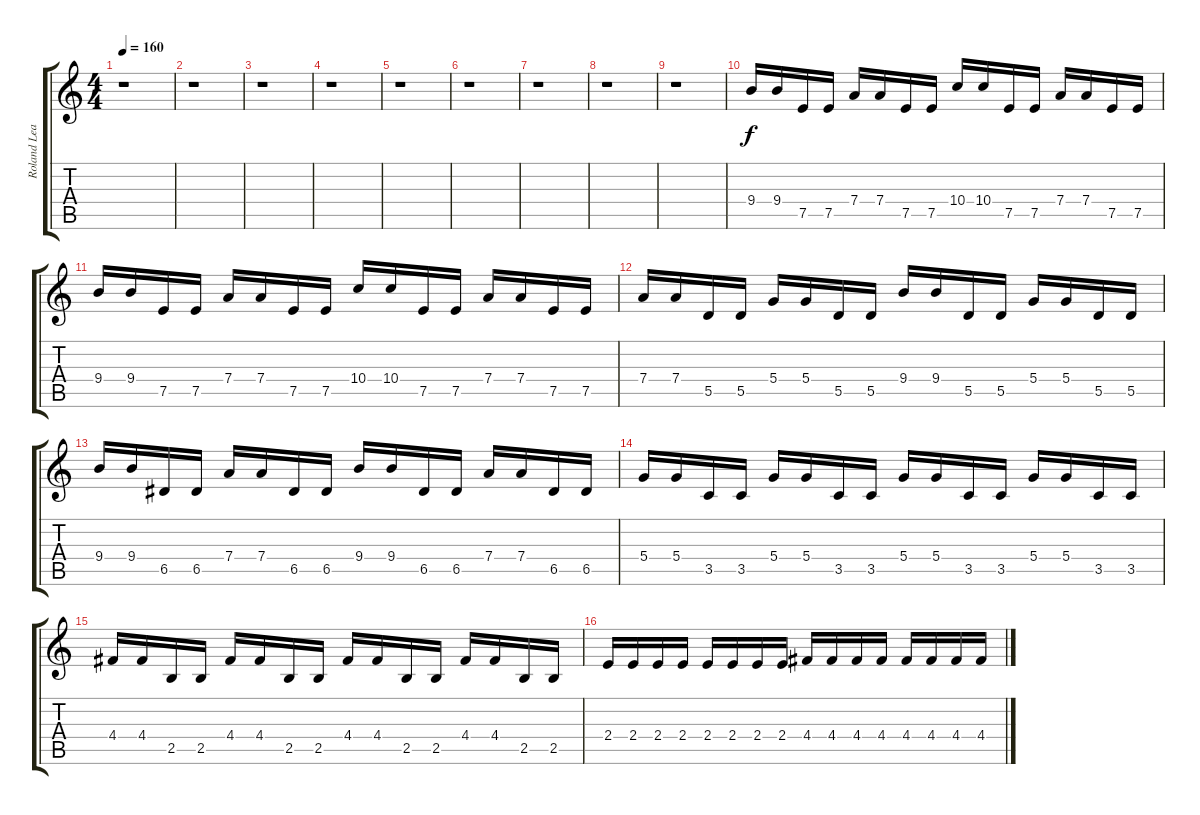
\track ("Roland Lead" "Roland Lea") {instrument overdrivenguitar}
\staff {score tabs}
\tuning (E4 B3 G3 D3 A2 E2) {hide}
\ts (4 4)
\tempo 160
\clef g2
\ks c
r.1{dy f} |
r.1 |
r.1 |
r.1 |
r.1 |
r.1 |
r.1 |
r.1 |
r.1 |
9.4.16 9.4.16 7.5.16 7.5.16 7.4.16 7.4.16 7.5.16 7.5.16 10.4.16 10.4.16 7.5.16 7.5.16 7.4.16 7.4.16 7.5.16 7.5.16 |
9.4.16 9.4.16 7.5.16 7.5.16 7.4.16 7.4.16 7.5.16 7.5.16 10.4.16 10.4.16 7.5.16 7.5.16 7.4.16 7.4.16 7.5.16 7.5.16 |
7.4.16 7.4.16 5.5.16 5.5.16 5.4.16 5.4.16 5.5.16 5.5.16 9.4.16 9.4.16 5.5.16 5.5.16 5.4.16 5.4.16 5.5.16 5.5.16 |
9.4.16 9.4.16 6.5.16 6.5.16 7.4.16 7.4.16 6.5.16 6.5.16 9.4.16 9.4.16 6.5.16 6.5.16 7.4.16 7.4.16 6.5.16 6.5.16 |
5.4.16 5.4.16 3.5.16 3.5.16 5.4.16 5.4.16 3.5.16 3.5.16 5.4.16 5.4.16 3.5.16 3.5.16 5.4.16 5.4.16 3.5.16 3.5.16 |
4.4.16 4.4.16 2.5.16 2.5.16 4.4.16 4.4.16 2.5.16 2.5.16 4.4.16 4.4.16 2.5.16 2.5.16 4.4.16 4.4.16 2.5.16 2.5.16 |
2.4.16 2.4.16 2.4.16 2.4.16 2.4.16 2.4.16 2.4.16 2.4.16 4.4.16 4.4.16 4.4.16 4.4.16 4.4.16 4.4.16 4.4.16 4.4.16
